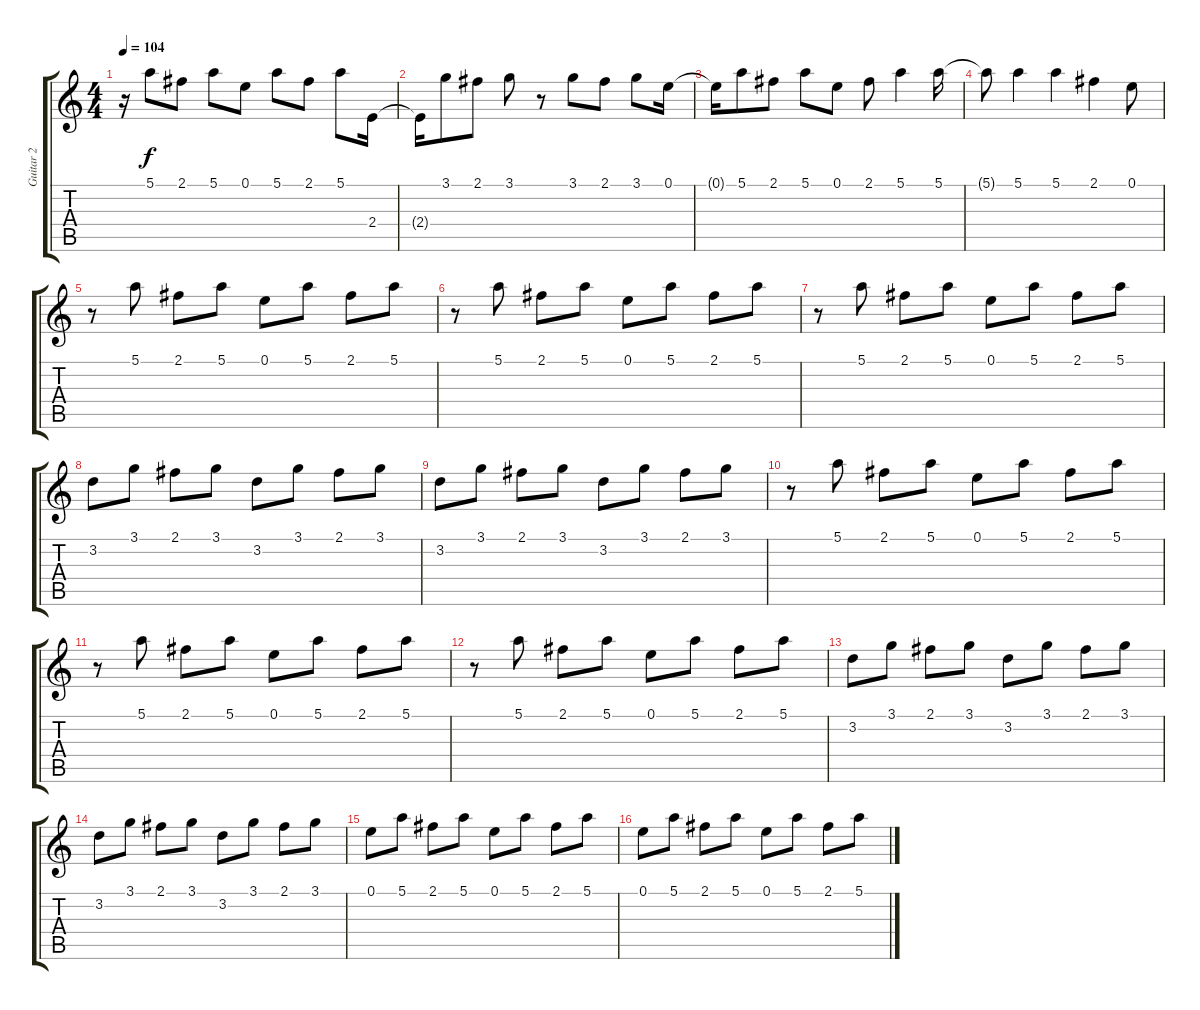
\track ("Guitar 2" "Guitar 2") {instrument electricguitarjazz}
\staff {score tabs}
\tuning (E4 B3 G3 D3 A2 E2) {hide}
\ts (4 4)
\tempo 104
\clef g2
\ks c
r.16{dy f} 5.1.8 2.1.8 5.1.8 0.1.8 5.1.8 2.1.8 5.1.8 2.4.16 |
2.4{t}.16 3.1.8 2.1.8 3.1.8 r.8 3.1.8 2.1.8 3.1.8 0.1.16 |
0.1{t}.16 5.1.8 2.1.8 5.1.8 0.1.8 2.1.8 5.1.4 5.1.16 |
5.1{t}.8 5.1.4 5.1.4 2.1.4 0.1.8 |
r.8 5.1.8 2.1.8 5.1.8 0.1.8 5.1.8 2.1.8 5.1.8 |
r.8 5.1.8 2.1.8 5.1.8 0.1.8 5.1.8 2.1.8 5.1.8 |
r.8 5.1.8 2.1.8 5.1.8 0.1.8 5.1.8 2.1.8 5.1.8 |
3.2.8 3.1.8 2.1.8 3.1.8 3.2.8 3.1.8 2.1.8 3.1.8 |
3.2.8 3.1.8 2.1.8 3.1.8 3.2.8 3.1.8 2.1.8 3.1.8 |
r.8 5.1.8 2.1.8 5.1.8 0.1.8 5.1.8 2.1.8 5.1.8 |
r.8 5.1.8 2.1.8 5.1.8 0.1.8 5.1.8 2.1.8 5.1.8 |
r.8 5.1.8 2.1.8 5.1.8 0.1.8 5.1.8 2.1.8 5.1.8 |
3.2.8 3.1.8 2.1.8 3.1.8 3.2.8 3.1.8 2.1.8 3.1.8 |
3.2.8 3.1.8 2.1.8 3.1.8 3.2.8 3.1.8 2.1.8 3.1.8 |
0.1.8 5.1.8 2.1.8 5.1.8 0.1.8 5.1.8 2.1.8 5.1.8 |
0.1.8 5.1.8 2.1.8 5.1.8 0.1.8 5.1.8 2.1.8 5.1.8
